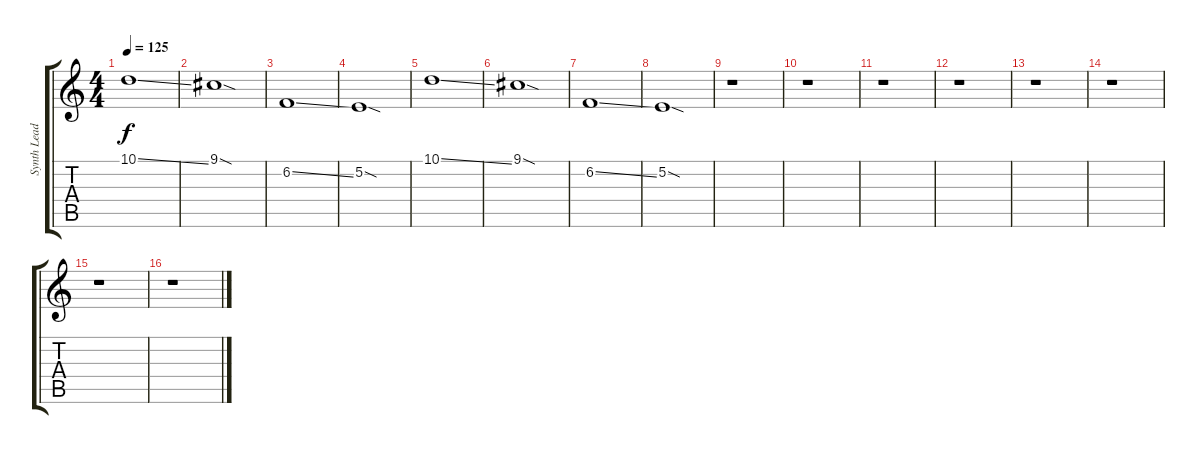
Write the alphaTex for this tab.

\track ("Synth Lead" "Synth Lead") {instrument lead5charang}
\staff {score tabs}
\tuning (E4 B3 G3 D3 A2 E2) {hide}
\ts (4 4)
\tempo 125
\clef g2
\ks c
10.1{ss}.1{dy f instrument lead5charang} |
9.1{sod}.1 |
6.2{ss}.1 |
5.2{sod}.1 |
10.1{ss}.1 |
9.1{sod}.1 |
6.2{ss}.1 |
5.2{sod}.1 |
r.1 |
r.1 |
r.1 |
r.1 |
r.1 |
r.1 |
r.1 |
r.1
